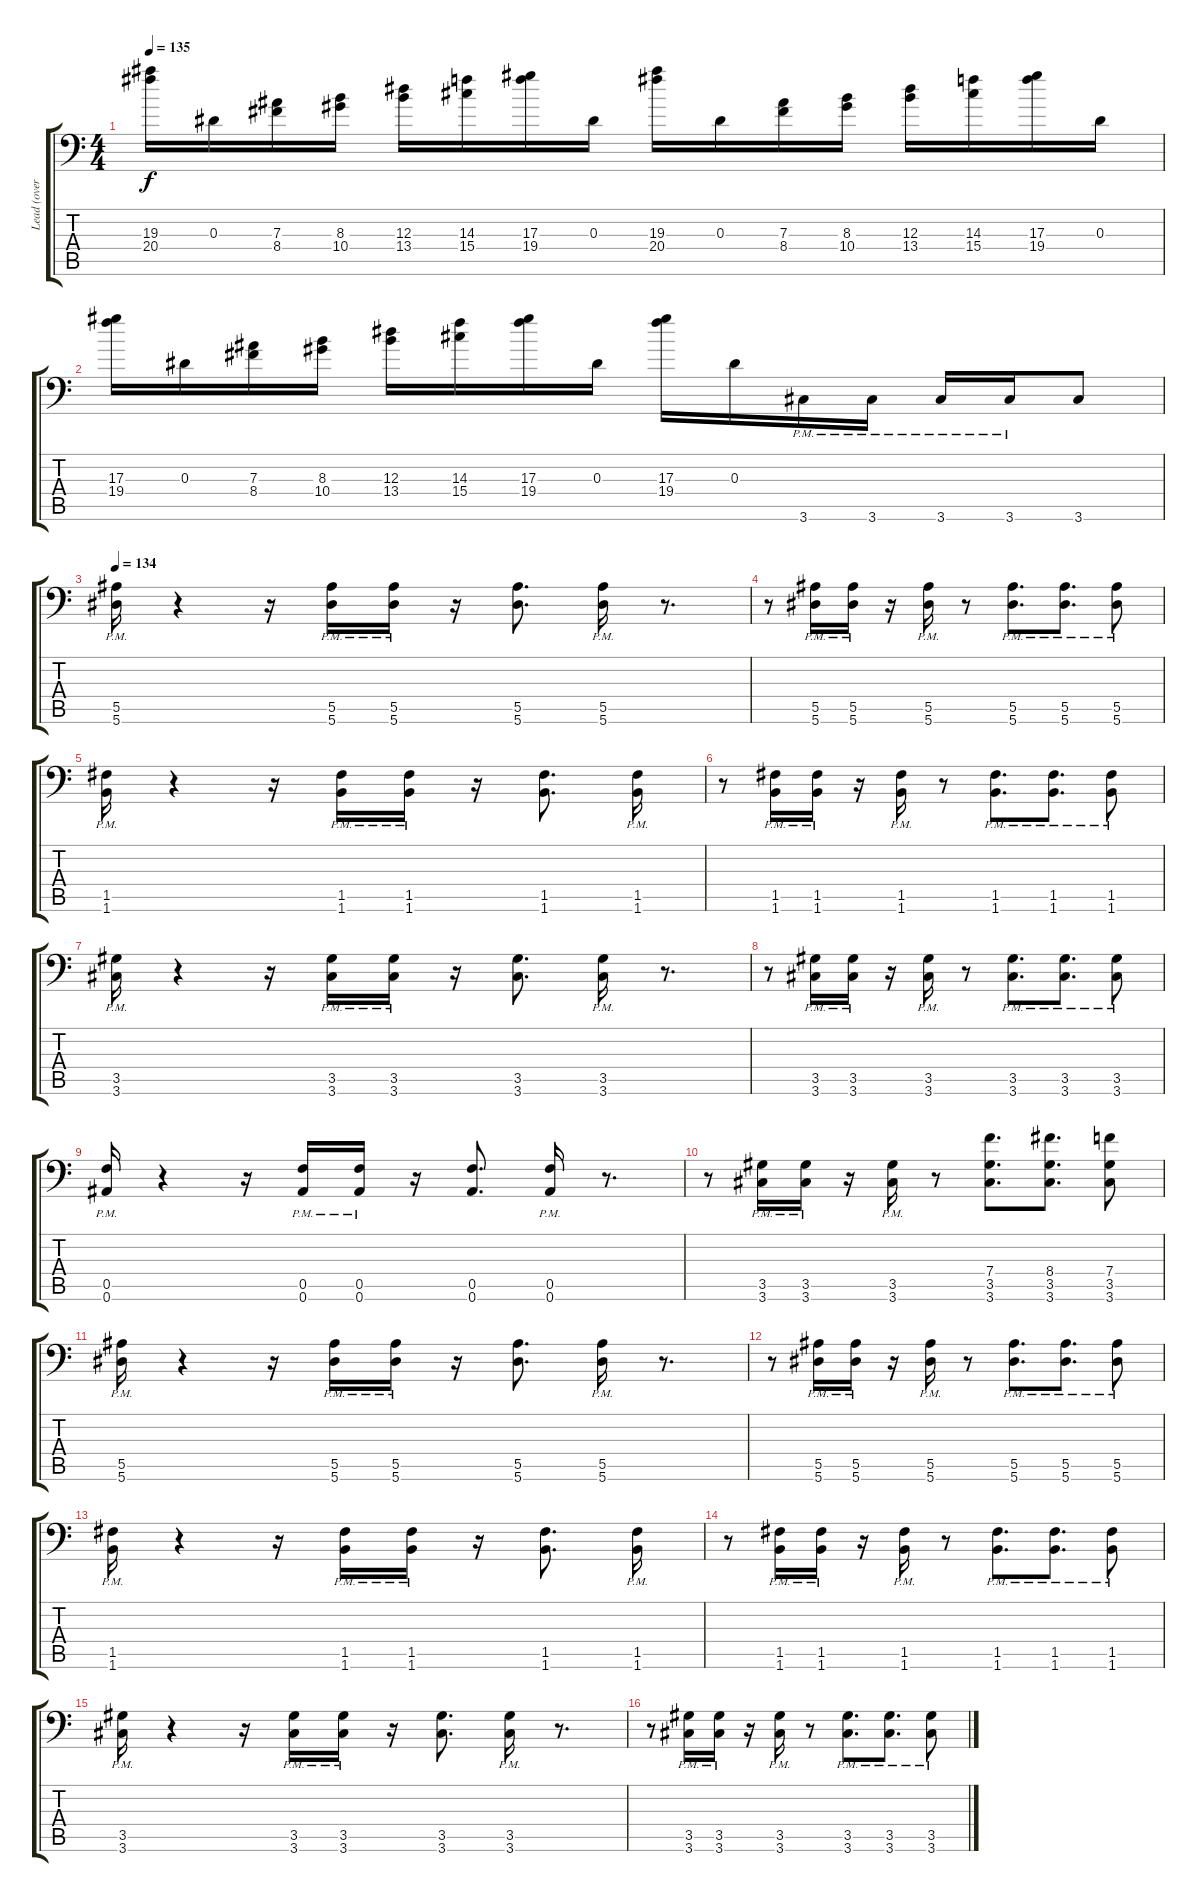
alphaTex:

\track ("Lead (overdub)" "Lead (over") {instrument distortionguitar}
\staff {score tabs}
\tuning (C4 G3 Eb3 Bb2 F2 Bb1) {hide}
\ts (4 4)
\tempo 135
\clef f4
\ks c
(19.3 20.4).16{dy f} 0.3.16 (7.3 8.4).16 (8.3 10.4).16 (12.3 13.4).16 (14.3 15.4).16 (17.3 19.4).16 0.3.16 (19.3 20.4).16 0.3.16 (7.3 8.4).16 (8.3 10.4).16 (12.3 13.4).16 (14.3 15.4).16 (17.3 19.4).16 0.3.16 |
(17.3 19.4).16 0.3.16 (7.3 8.4).16 (8.3 10.4).16 (12.3 13.4).16 (14.3 15.4).16 (17.3 19.4).16 0.3.16 (17.3 19.4).16 0.3.16 3.6{pm}.16 3.6{pm}.16 3.6{pm}.16 3.6{pm}.16 3.6.8 |
\tempo 134
(5.5{pm} 5.6{pm}).16 r.4 r.16 (5.5{pm} 5.6{pm}).16 (5.5{pm} 5.6{pm}).16 r.16 (5.5 5.6).8{d} (5.5{pm} 5.6{pm}).16 r.8{d} |
r.8 (5.5{pm} 5.6{pm}).16 (5.5{pm} 5.6{pm}).16 r.16 (5.5{pm} 5.6{pm}).16 r.8 (5.5{pm} 5.6{pm}).8{d} (5.5{pm} 5.6{pm}).8{d} (5.5{pm} 5.6{pm}).8 |
(1.5{pm} 1.6{pm}).16 r.4 r.16 (1.5{pm} 1.6{pm}).16 (1.5{pm} 1.6{pm}).16 r.16 (1.5 1.6).8{d} (1.5{pm} 1.6{pm}).16 |
r.8 (1.5{pm} 1.6{pm}).16 (1.5{pm} 1.6{pm}).16 r.16 (1.5{pm} 1.6{pm}).16 r.8 (1.5{pm} 1.6{pm}).8{d} (1.5{pm} 1.6{pm}).8{d} (1.5{pm} 1.6{pm}).8 |
(3.5{pm} 3.6{pm}).16 r.4 r.16 (3.5{pm} 3.6{pm}).16 (3.5{pm} 3.6{pm}).16 r.16 (3.5 3.6).8{d} (3.5{pm} 3.6{pm}).16 r.8{d} |
r.8 (3.5{pm} 3.6{pm}).16 (3.5{pm} 3.6{pm}).16 r.16 (3.5{pm} 3.6{pm}).16 r.8 (3.5{pm} 3.6{pm}).8{d} (3.5{pm} 3.6{pm}).8{d} (3.5{pm} 3.6{pm}).8 |
(0.5{pm} 0.6{pm}).16 r.4 r.16 (0.5{pm} 0.6{pm}).16 (0.5{pm} 0.6{pm}).16 r.16 (0.5 0.6).8{d} (0.5{pm} 0.6{pm}).16 r.8{d} |
r.8 (3.5{pm} 3.6{pm}).16 (3.5{pm} 3.6{pm}).16 r.16 (3.5{pm} 3.6{pm}).16 r.8 (7.4 3.5 3.6).8{d} (8.4 3.5 3.6).8{d} (7.4 3.5 3.6).8 |
(5.5{pm} 5.6{pm}).16 r.4 r.16 (5.5{pm} 5.6{pm}).16 (5.5{pm} 5.6{pm}).16 r.16 (5.5 5.6).8{d} (5.5{pm} 5.6{pm}).16 r.8{d} |
r.8 (5.5{pm} 5.6{pm}).16 (5.5{pm} 5.6{pm}).16 r.16 (5.5{pm} 5.6{pm}).16 r.8 (5.5{pm} 5.6{pm}).8{d} (5.5{pm} 5.6{pm}).8{d} (5.5{pm} 5.6{pm}).8 |
(1.5{pm} 1.6{pm}).16 r.4 r.16 (1.5{pm} 1.6{pm}).16 (1.5{pm} 1.6{pm}).16 r.16 (1.5 1.6).8{d} (1.5{pm} 1.6{pm}).16 |
r.8 (1.5{pm} 1.6{pm}).16 (1.5{pm} 1.6{pm}).16 r.16 (1.5{pm} 1.6{pm}).16 r.8 (1.5{pm} 1.6{pm}).8{d} (1.5{pm} 1.6{pm}).8{d} (1.5{pm} 1.6{pm}).8 |
(3.5{pm} 3.6{pm}).16 r.4 r.16 (3.5{pm} 3.6{pm}).16 (3.5{pm} 3.6{pm}).16 r.16 (3.5 3.6).8{d} (3.5{pm} 3.6{pm}).16 r.8{d} |
r.8 (3.5{pm} 3.6{pm}).16 (3.5{pm} 3.6{pm}).16 r.16 (3.5{pm} 3.6{pm}).16 r.8 (3.5{pm} 3.6{pm}).8{d} (3.5{pm} 3.6{pm}).8{d} (3.5{pm} 3.6{pm}).8
